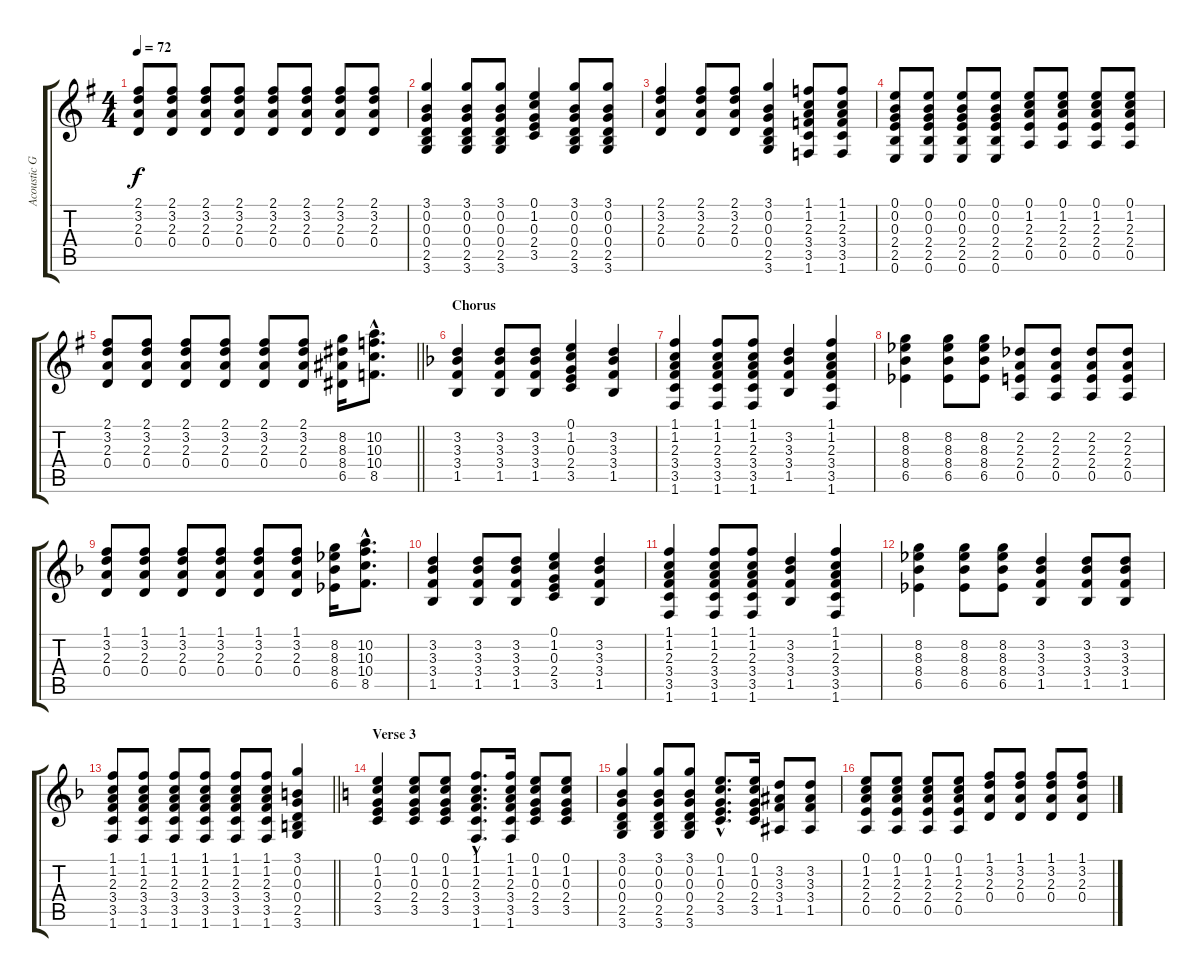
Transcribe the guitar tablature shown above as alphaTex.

\track ("Acoustic Guitar" "Acoustic G") {instrument acousticguitarnylon}
\staff {score tabs}
\tuning (E4 B3 G3 D3 A2 E2) {hide}
\ts (4 4)
\tempo 72
\clef g2
\ks g
(2.1 3.2 2.3 0.4).8{dy f} (2.1 3.2 2.3 0.4).8 (2.1 3.2 2.3 0.4).8 (2.1 3.2 2.3 0.4).8 (2.1 3.2 2.3 0.4).8 (2.1 3.2 2.3 0.4).8 (2.1 3.2 2.3 0.4).8 (2.1 3.2 2.3 0.4).8 |
(3.1 0.2 0.3 0.4 2.5 3.6).4 (3.1 0.2 0.3 0.4 2.5 3.6).8 (3.1 0.2 0.3 0.4 2.5 3.6).8 (0.1 1.2 0.3 2.4 3.5).4 (3.1 0.2 0.3 0.4 2.5 3.6).8 (3.1 0.2 0.3 0.4 2.5 3.6).8 |
(2.1 3.2 2.3 0.4).4 (2.1 3.2 2.3 0.4).8 (2.1 3.2 2.3 0.4).8 (3.1 0.2 0.3 0.4 2.5 3.6).4 (1.1 1.2 2.3 3.4 3.5 1.6).8 (1.1 1.2 2.3 3.4 3.5 1.6).8 |
(0.1 0.2 0.3 2.4 2.5 0.6).8 (0.1 0.2 0.3 2.4 2.5 0.6).8 (0.1 0.2 0.3 2.4 2.5 0.6).8 (0.1 0.2 0.3 2.4 2.5 0.6).8 (0.1 1.2 2.3 2.4 0.5).8 (0.1 1.2 2.3 2.4 0.5).8 (0.1 1.2 2.3 2.4 0.5).8 (0.1 1.2 2.3 2.4 0.5).8 |
\barLineRight lightlight
(2.1 3.2 2.3 0.4).8 (2.1 3.2 2.3 0.4).8 (2.1 3.2 2.3 0.4).8 (2.1 3.2 2.3 0.4).8 (2.1 3.2 2.3 0.4).8 (2.1 3.2 2.3 0.4).8 (8.2 8.3 8.4 6.5).16 (10.2{hac} 10.3{hac} 10.4{hac} 8.5{hac}).8{d} |
\section ("" "Chorus")
\ks f
(3.2 3.3 3.4 1.5).4 (3.2 3.3 3.4 1.5).8 (3.2 3.3 3.4 1.5).8 (0.1 1.2 0.3 2.4 3.5).4 (3.2 3.3 3.4 1.5).4 |
(1.1 1.2 2.3 3.4 3.5 1.6).4 (1.1 1.2 2.3 3.4 3.5 1.6).8 (1.1 1.2 2.3 3.4 3.5 1.6).8 (3.2 3.3 3.4 1.5).4 (1.1 1.2 2.3 3.4 3.5 1.6).4 |
(8.2 8.3 8.4 6.5).4 (8.2 8.3 8.4 6.5).8 (8.2 8.3 8.4 6.5).8 (2.2 2.3 2.4 0.5).8 (2.2 2.3 2.4 0.5).8 (2.2 2.3 2.4 0.5).8 (2.2 2.3 2.4 0.5).8 |
(1.1 3.2 2.3 0.4).8 (1.1 3.2 2.3 0.4).8 (1.1 3.2 2.3 0.4).8 (1.1 3.2 2.3 0.4).8 (1.1 3.2 2.3 0.4).8 (1.1 3.2 2.3 0.4).8 (8.2 8.3 8.4 6.5).16 (10.2{hac} 10.3{hac} 10.4{hac} 8.5{hac}).8{d} |
(3.2 3.3 3.4 1.5).4 (3.2 3.3 3.4 1.5).8 (3.2 3.3 3.4 1.5).8 (0.1 1.2 0.3 2.4 3.5).4 (3.2 3.3 3.4 1.5).4 |
(1.1 1.2 2.3 3.4 3.5 1.6).4 (1.1 1.2 2.3 3.4 3.5 1.6).8 (1.1 1.2 2.3 3.4 3.5 1.6).8 (3.2 3.3 3.4 1.5).4 (1.1 1.2 2.3 3.4 3.5 1.6).4 |
(8.2 8.3 8.4 6.5).4 (8.2 8.3 8.4 6.5).8 (8.2 8.3 8.4 6.5).8 (3.2 3.3 3.4 1.5).4 (3.2 3.3 3.4 1.5).8 (3.2 3.3 3.4 1.5).8 |
\barLineRight lightlight
(1.1 1.2 2.3 3.4 3.5 1.6).8 (1.1 1.2 2.3 3.4 3.5 1.6).8 (1.1 1.2 2.3 3.4 3.5 1.6).8 (1.1 1.2 2.3 3.4 3.5 1.6).8 (1.1 1.2 2.3 3.4 3.5 1.6).8 (1.1 1.2 2.3 3.4 3.5 1.6).8 (3.1 0.2 0.3 0.4 2.5 3.6).4 |
\section ("" "Verse 3")
\ks c
(0.1 1.2 0.3 2.4 3.5).4 (0.1 1.2 0.3 2.4 3.5).8 (0.1 1.2 0.3 2.4 3.5).8 (1.1{hac} 1.2{hac} 2.3{hac} 3.4{hac} 3.5{hac} 1.6{hac}).8{d} (1.1 1.2 2.3 3.4 3.5 1.6).16 (0.1 1.2 0.3 2.4 3.5).8 (0.1 1.2 0.3 2.4 3.5).8 |
(3.1 0.2 0.3 0.4 2.5 3.6).4 (3.1 0.2 0.3 0.4 2.5 3.6).8 (3.1 0.2 0.3 0.4 2.5 3.6).8 (0.1{hac} 1.2{hac} 0.3{hac} 2.4{hac} 3.5{hac}).8{d} (0.1 1.2 0.3 2.4 3.5).16 (3.2 3.3 3.4 1.5).8 (3.2 3.3 3.4 1.5).8 |
(0.1 1.2 2.3 2.4 0.5).8 (0.1 1.2 2.3 2.4 0.5).8 (0.1 1.2 2.3 2.4 0.5).8 (0.1 1.2 2.3 2.4 0.5).8 (1.1 3.2 2.3 0.4).8 (1.1 3.2 2.3 0.4).8 (1.1 3.2 2.3 0.4).8 (1.1 3.2 2.3 0.4).8
